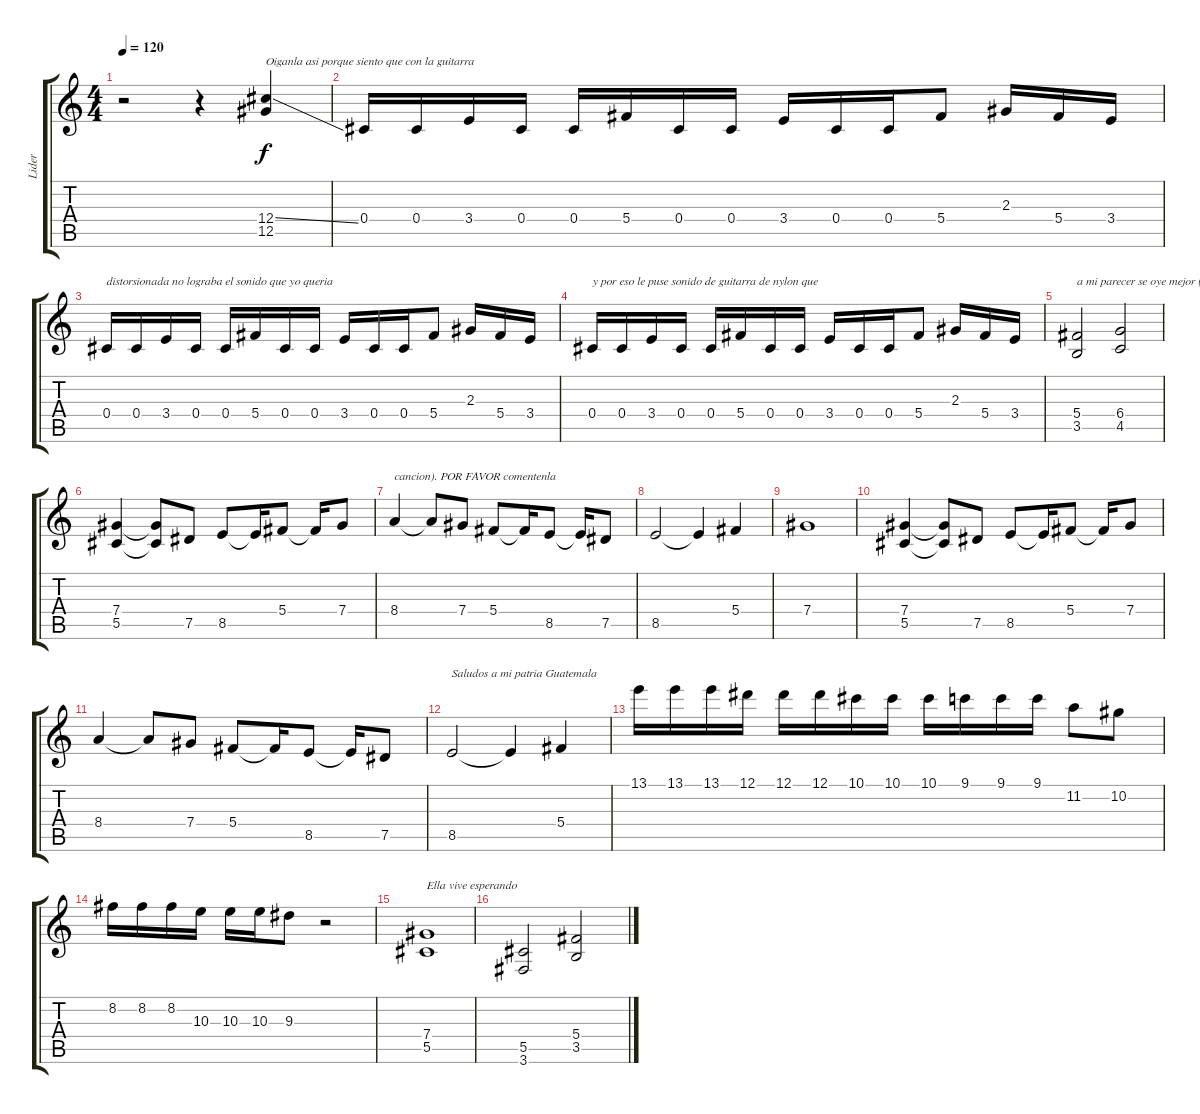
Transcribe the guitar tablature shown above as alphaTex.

\track ("Lider" "Lider") {instrument acousticguitarnylon}
\staff {score tabs}
\tuning (Eb4 Bb3 Gb3 Db3 Ab2 Eb2) {hide}
\ts (4 4)
\tempo 120
\clef g2
\ks c
r.2{dy f instrument acousticguitarnylon} r.4 (12.4{ss} 12.5).4{txt "Oiganla asi porque siento que con la guitarra "} |
0.4.16 0.4.16 3.4.16 0.4.16 0.4.16 5.4.16 0.4.16 0.4.16 3.4.16 0.4.16 0.4.16 5.4.8 2.3.16 5.4.16 3.4.16 |
0.4.16{txt "distorsionada no lograba el sonido que yo queria"} 0.4.16 3.4.16 0.4.16 0.4.16 5.4.16 0.4.16 0.4.16 3.4.16 0.4.16 0.4.16 5.4.8 2.3.16 5.4.16 3.4.16 |
0.4.16{txt "y por eso le puse sonido de guitarra de nylon que "} 0.4.16 3.4.16 0.4.16 0.4.16 5.4.16 0.4.16 0.4.16 3.4.16 0.4.16 0.4.16 5.4.8 2.3.16 5.4.16 3.4.16 |
(5.4 3.5).2{txt "a mi parecer se oye mejor (la tab claro, no la "} (6.4 4.5).2 |
(7.4 5.5).4 (7.4{t} 5.5{t}).8 7.5.8 8.5.8 8.5{t}.16 5.4.8 5.4{t}.16 7.4.8 |
8.4.4{txt "cancion). POR FAVOR comentenla"} 8.4{t}.8 7.4.8 5.4.8 5.4{t}.16 8.5.8 8.5{t}.16 7.5.8 |
8.5.2 8.5{t}.4 5.4.4 |
7.4.1 |
(7.4 5.5).4 (7.4{t} 5.5{t}).8 7.5.8 8.5.8 8.5{t}.16 5.4.8 5.4{t}.16 7.4.8 |
8.4.4 8.4{t}.8 7.4.8 5.4.8 5.4{t}.16 8.5.8 8.5{t}.16 7.5.8 |
8.5.2{txt "Saludos a mi patria Guatemala"} 8.5{t}.4 5.4.4 |
13.1.16 13.1.16 13.1.16 12.1.16 12.1.16 12.1.16 10.1.16 10.1.16 10.1.16 9.1.16 9.1.16 9.1.16 11.2.8 10.2.8 |
8.2.16 8.2.16 8.2.16 10.3.16 10.3.16 10.3.16 9.3.8 r.2 |
(7.4 5.5).1{txt "Ella vive esperando"} |
(5.5 3.6).2 (5.4 3.5).2
